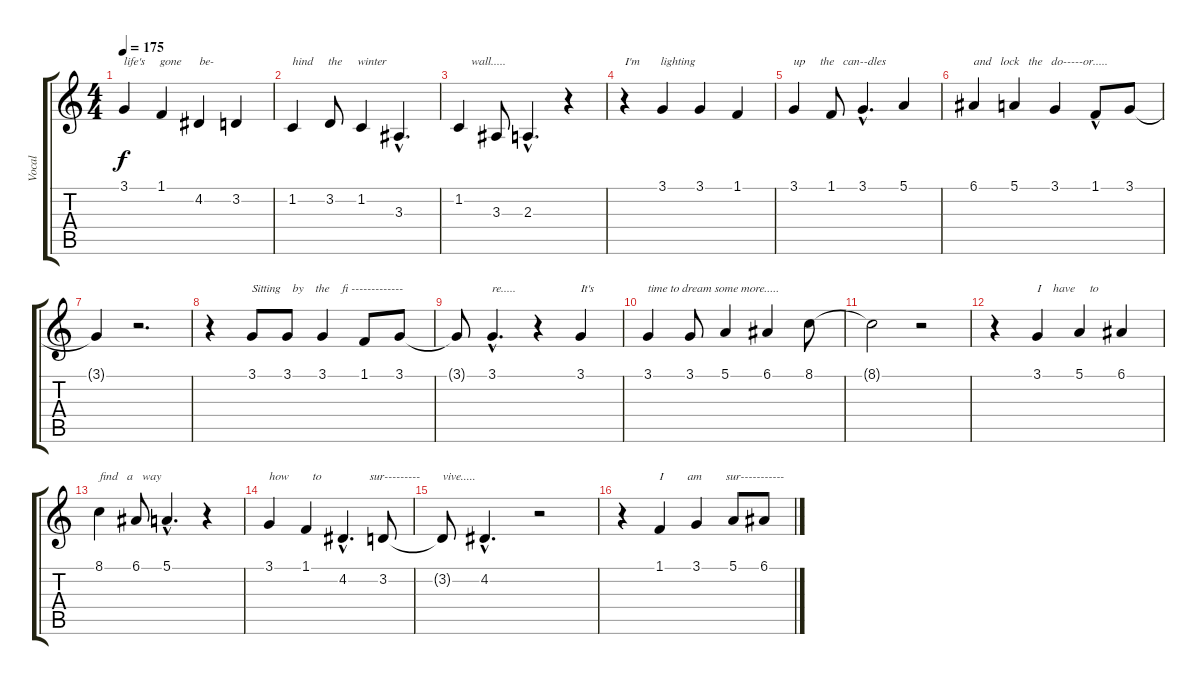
\track ("Vocal" "Vocal") {instrument violin}
\staff {score tabs}
\tuning (E4 B3 G3 D3 A2 E2) {hide}
\ts (4 4)
\tempo 175
\clef g2
\ks c
3.1{t}.4{txt "life's     gone      be-" dy f} 1.1.4 4.2.4 3.2.4 |
1.2.4{txt "hind     the     winter"} 3.2.8 1.2.4 3.3{hac}.4{d} |
1.2.4{txt "    wall....."} 3.3.8 2.3{hac}.4{d} r.4 |
r.4{txt "I'm       lighting"} 3.1.4 3.1.4 1.1.4 |
3.1.4{txt "up     the   can--dles"} 1.1.8 3.1{hac}.4{d} 5.1.4 |
6.1.4{txt "and   lock   the   do-----or....."} 5.1.4 3.1.4 1.1{hac}.8 3.1.8 |
3.1{t}.4 r.2{d} |
r.4 3.1.8{txt "Sitting    by    the    fi -------------"} 3.1.8 3.1.4 1.1.8 3.1.8 |
3.1{t}.8 3.1{hac}.4{d txt "re....."} r.4 3.1.4{txt "It's"} |
3.1.4{txt "time to dream some more....."} 3.1.8 5.1.4 6.1.4 8.1.8 |
8.1{t}.2 r.2 |
r.4 3.1.4{txt "I    have     to"} 5.1.4 6.1.4 |
8.1.4{txt "find   a   way"} 6.1.8 5.1{hac}.4{d} r.4 |
3.1.4{txt "how        to"} 1.1.4 4.2{hac}.4{d txt "         sur---------"} 3.2.8 |
3.2{t}.8{txt "vive....."} 4.2{hac}.4{d} r.2 |
r.4 1.1.4{txt "I        am        sur-----------"} 3.1.4 5.1.8 6.1.8
